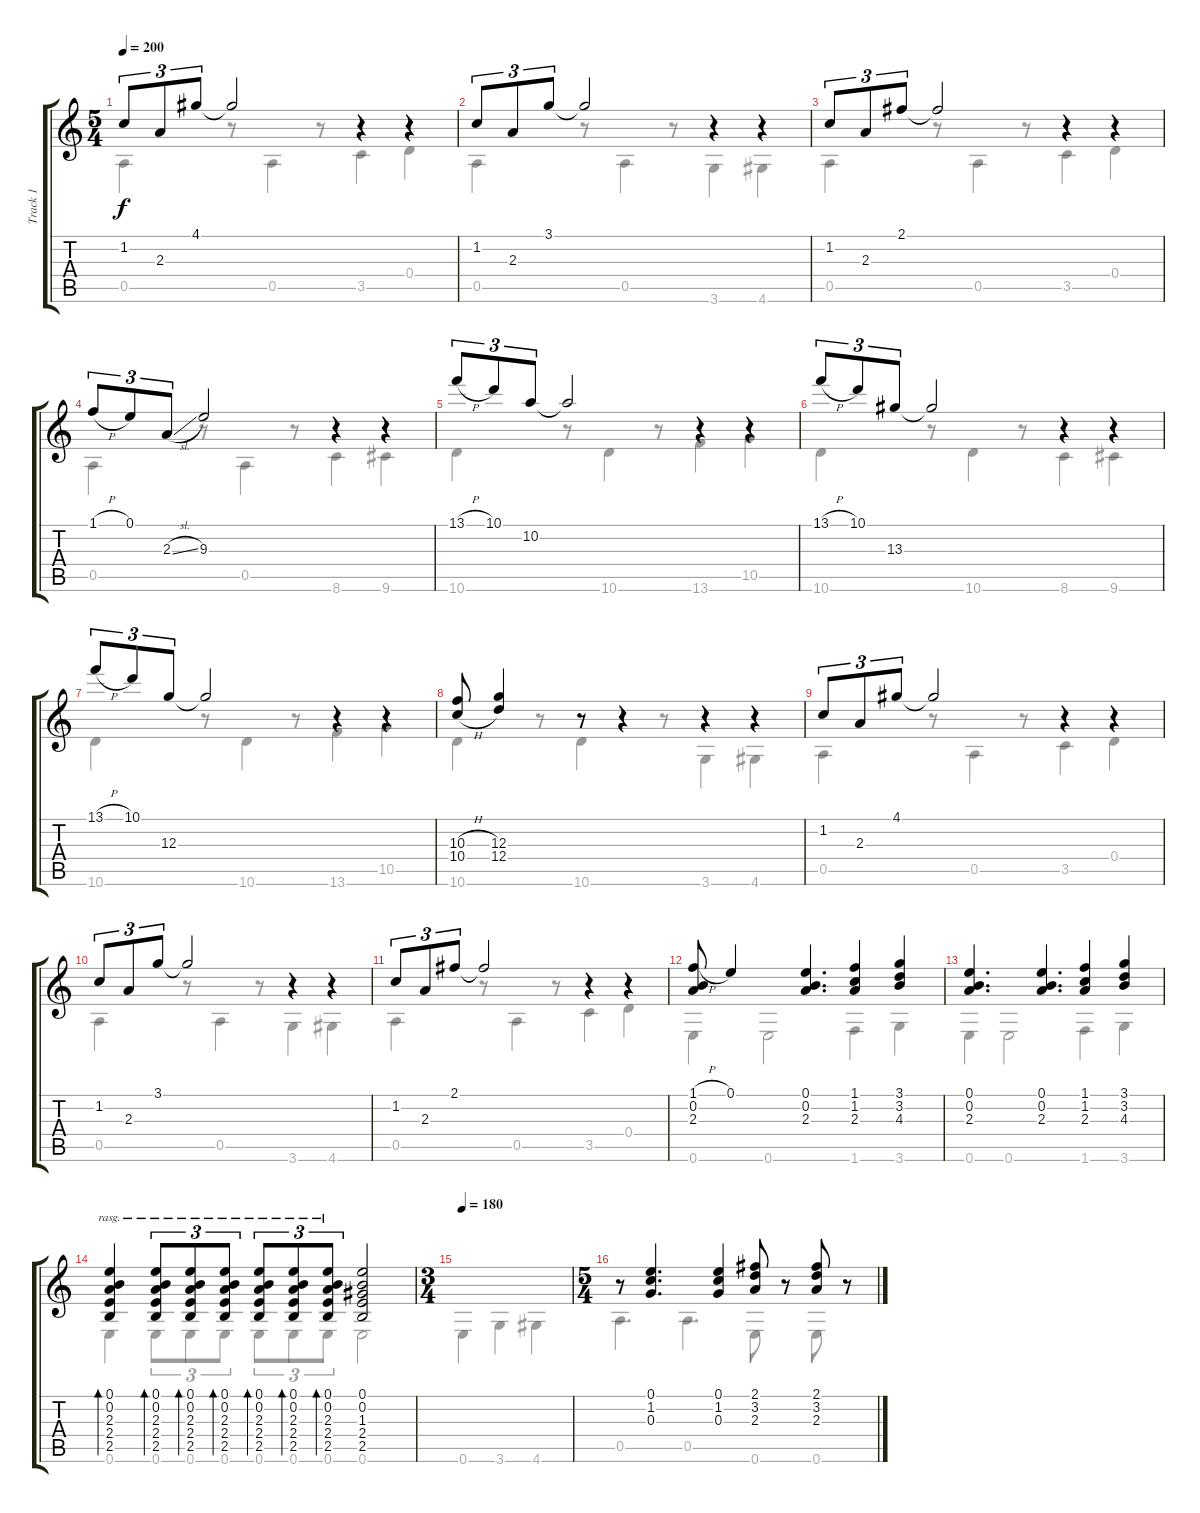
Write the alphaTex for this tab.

\track ("Track 1" "Track 1") {instrument acousticguitarnylon}
\staff {score tabs}
\tuning (E4 B3 G3 D3 A2 E2) {hide}
\voice
\ts (5 4)
\tempo 200
\clef g2
\ks c
1.2.8{tu (3 2) dy f} 2.3.8{tu (3 2)} 4.1.8{tu (3 2)} 4.1{t}.2 r.4 r.4 |
1.2.8{tu (3 2)} 2.3.8{tu (3 2)} 3.1.8{tu (3 2)} 3.1{t}.2 r.4 r.4 |
1.2.8{tu (3 2)} 2.3.8{tu (3 2)} 2.1.8{tu (3 2)} 2.1{t}.2 r.4 r.4 |
1.1{h}.8{tu (3 2)} 0.1.8{tu (3 2)} 2.3{sl}.8{tu (3 2)} 9.3.2 r.4 r.4 |
13.1{h}.8{tu (3 2)} 10.1.8{tu (3 2)} 10.2.8{tu (3 2)} 10.2{t}.2 r.4 r.4 |
13.1{h}.8{tu (3 2)} 10.1.8{tu (3 2)} 13.3.8{tu (3 2)} 13.3{t}.2 r.4 r.4 |
13.1{h}.8{tu (3 2)} 10.1.8{tu (3 2)} 12.3.8{tu (3 2)} 12.3{t}.2 r.4 r.4 |
(10.3{h} 10.4{h}).8 (12.3 12.4).4 r.8 r.4 r.4 r.4 |
1.2.8{tu (3 2)} 2.3.8{tu (3 2)} 4.1.8{tu (3 2)} 4.1{t}.2 r.4 r.4 |
1.2.8{tu (3 2)} 2.3.8{tu (3 2)} 3.1.8{tu (3 2)} 3.1{t}.2 r.4 r.4 |
1.2.8{tu (3 2)} 2.3.8{tu (3 2)} 2.1.8{tu (3 2)} 2.1{t}.2 r.4 r.4 |
(1.1{h} 0.2 2.3).8 0.1.4 (0.1 0.2 2.3).4{d} (1.1 1.2 2.3).4 (3.1 3.2 4.3).4 |
(0.1 0.2 2.3).4{d} (0.1 0.2 2.3).4{d} (1.1 1.2 2.3).4 (3.1 3.2 4.3).4 |
(0.1 0.2 2.3 2.4 2.5).4{bd 60 rasg ii} (0.1 0.2 2.3 2.4 2.5).8{tu (3 2) bd 60 rasg ii} (0.1 0.2 2.3 2.4 2.5).8{tu (3 2) bd 60 rasg ii} (0.1 0.2 2.3 2.4 2.5).8{tu (3 2) bd 60 rasg ii} (0.1 0.2 2.3 2.4 2.5).8{tu (3 2) bd 60 rasg ii} (0.1 0.2 2.3 2.4 2.5).8{tu (3 2) bd 60 rasg ii} (0.1 0.2 2.3 2.4 2.5).8{tu (3 2) bd 60 rasg ii} (0.1 0.2 1.3 2.4 2.5).2 |
\ts (3 4)
\tempo 180
|
\ts (5 4)
r.8 (0.1 1.2 0.3).4{d} (0.1 1.2 0.3).4 (2.1 3.2 2.3).8 r.8 (2.1 3.2 2.3).8 r.8
\voice
\clef g2
\ottava regular
\simile none
\ks c
0.5.4{dy f} r.8 0.5.4 r.8 3.5.4 0.4.4 |
0.5.4 r.8 0.5.4 r.8 3.6.4 4.6.4 |
0.5.4 r.8 0.5.4 r.8 3.5.4 0.4.4 |
0.5.4 r.8 0.5.4 r.8 8.6.4 9.6.4 |
10.6.4 r.8 10.6.4 r.8 13.6.4 10.5.4 |
10.6.4 r.8 10.6.4 r.8 8.6.4 9.6.4 |
10.6.4 r.8 10.6.4 r.8 13.6.4 10.5.4 |
10.6.4 r.8 10.6.4 r.8 3.6.4 4.6.4 |
0.5.4 r.8 0.5.4 r.8 3.5.4 0.4.4 |
0.5.4 r.8 0.5.4 r.8 3.6.4 4.6.4 |
0.5.4 r.8 0.5.4 r.8 3.5.4 0.4.4 |
0.6.4 0.6.2 1.6.4 3.6.4 |
0.6.4 0.6.2 1.6.4 3.6.4 |
0.6.4 0.6.8{tu (3 2)} 0.6.8{tu (3 2)} 0.6.8{tu (3 2)} 0.6.8{tu (3 2)} 0.6.8{tu (3 2)} 0.6.8{tu (3 2)} 0.6.2 |
0.6.4 3.6.4 4.6.4 |
0.5.4{d} 0.5.4{d} 0.6.8 r.8 0.6.8 r.8
